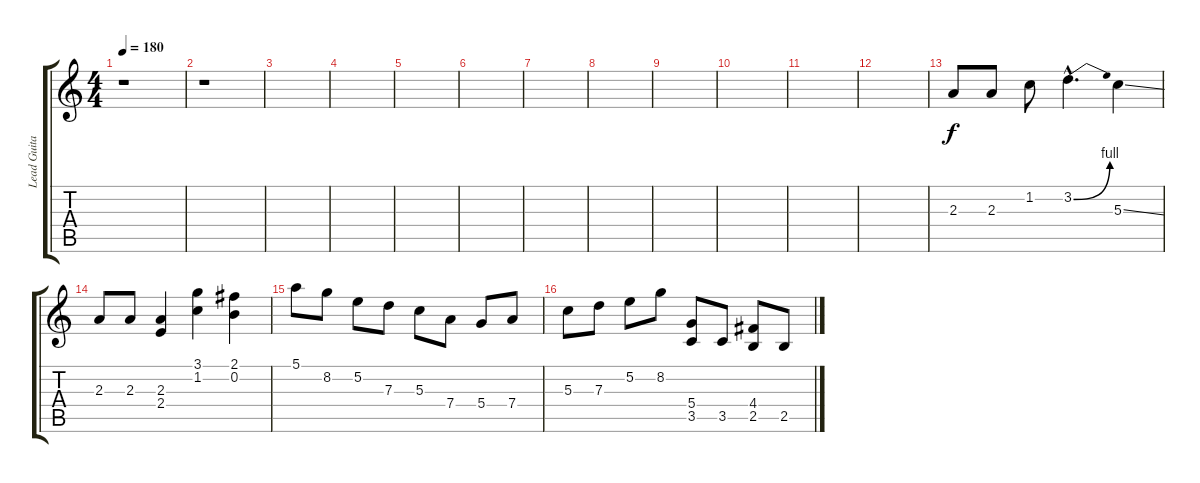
\track ("Lead Guitar" "Lead Guita") {instrument distortionguitar}
\staff {score tabs}
\tuning (E4 B3 G3 D3 A2 E2) {hide}
\ts (4 4)
\tempo 180
\clef g2
\ks c
r.1{dy f instrument distortionguitar} |
r.1 |
|
|
|
|
|
|
|
|
|
|
2.3.8 2.3.8 1.2.8 3.2{be (bend 0 0 60 4) hac}.4{d} 5.3{ss}.4 |
2.3.8 2.3.8 (2.3 2.4).4 (3.1 1.2).4 (2.1 0.2).4 |
5.1.8 8.2.8 5.2.8 7.3.8 5.3.8 7.4.8 5.4.8 7.4.8 |
5.3.8 7.3.8 5.2.8 8.2.8 (5.4 3.5).8 3.5.8 (4.4 2.5).8 2.5.8
